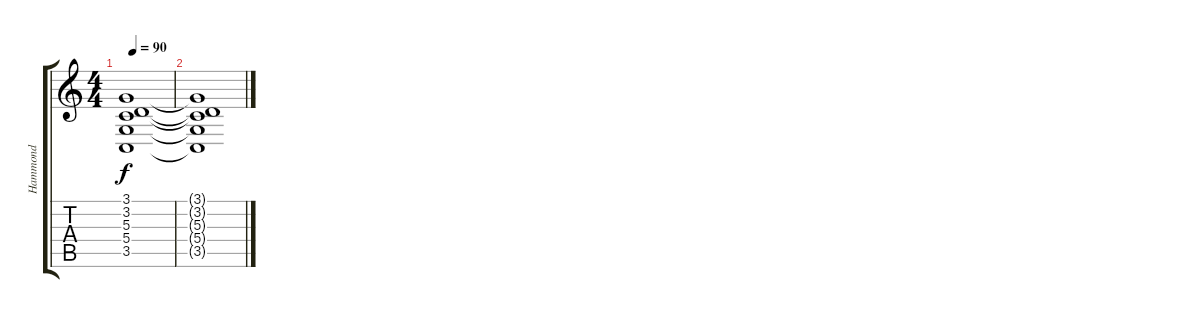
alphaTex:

\track ("Hammond" "Hammond") {instrument drawbarorgan}
\staff {score tabs}
\tuning (E4 B3 G3 D3 A2 E2) {hide}
\ts (4 4)
\tempo 90
\clef g2
\ks c
(3.1 3.2 5.3 5.4 3.5).1{dy f} |
(3.1{t} 3.2{t} 5.3{t} 5.4{t} 3.5{t}).1
